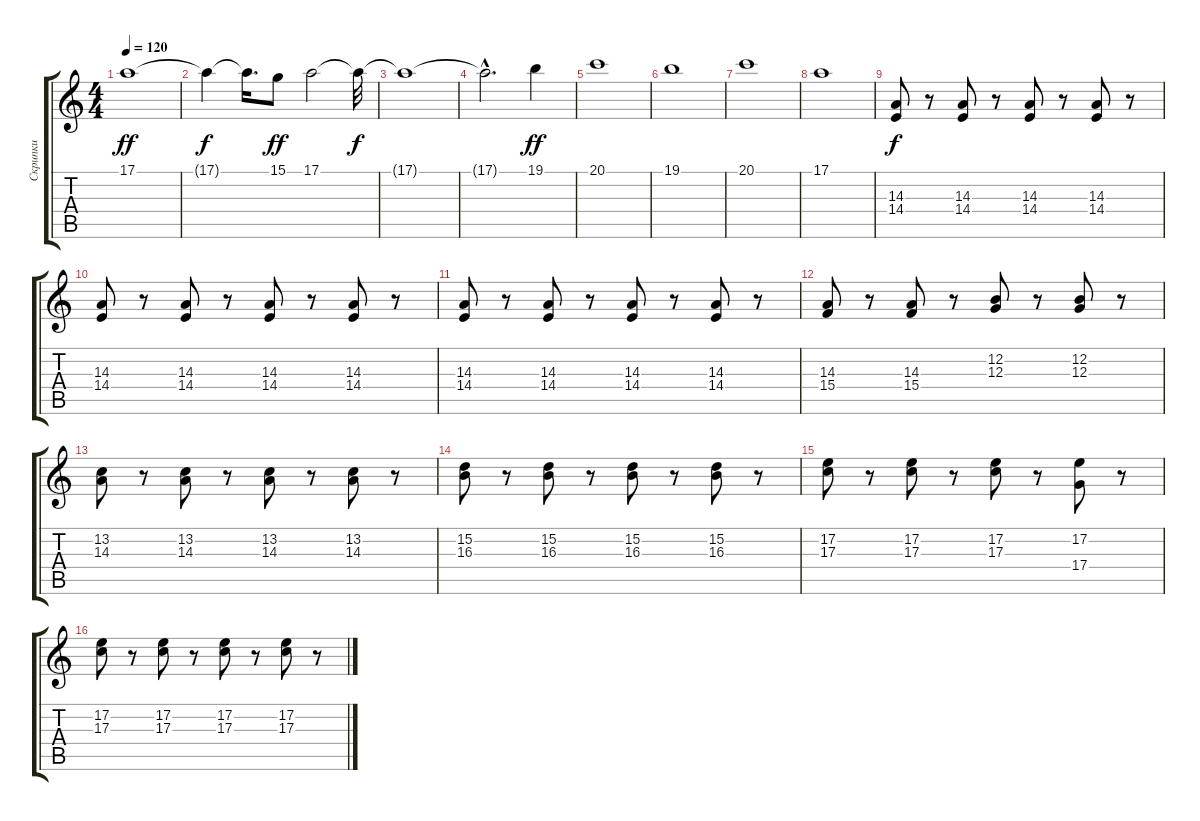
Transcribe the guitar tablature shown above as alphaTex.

\track ("Скрипки" "Скрипки") {instrument stringensemble1}
\staff {score tabs}
\tuning (E4 B3 G3 D3 A2 E2) {hide}
\ts (4 4)
\tempo 120
\clef g2
\ks c
17.1.1{dy ff} |
17.1{t}.4{dy f} 17.1{t}.16{d} 15.1.8{dy ff} 17.1.2 17.1{t}.32{dy f} |
17.1{t}.1 |
17.1{hac t}.2{d} 19.1.4{dy ff} |
20.1.1 |
19.1.1 |
20.1.1 |
17.1.1 |
(14.3 14.4).8{dy f volume 11} r.8 (14.3 14.4).8 r.8 (14.3 14.4).8 r.8 (14.3 14.4).8 r.8 |
(14.3 14.4).8 r.8 (14.3 14.4).8 r.8 (14.3 14.4).8 r.8 (14.3 14.4).8 r.8 |
(14.3 14.4).8 r.8 (14.3 14.4).8 r.8 (14.3 14.4).8 r.8 (14.3 14.4).8 r.8 |
(14.3 15.4).8 r.8 (14.3 15.4).8 r.8 (12.2 12.3).8 r.8 (12.2 12.3).8 r.8 |
(13.2 14.3).8 r.8 (13.2 14.3).8 r.8 (13.2 14.3).8 r.8 (13.2 14.3).8 r.8 |
(15.2 16.3).8 r.8 (15.2 16.3).8 r.8 (15.2 16.3).8 r.8 (15.2 16.3).8 r.8 |
(17.2 17.3).8 r.8 (17.2 17.3).8 r.8 (17.2 17.3).8 r.8 (17.2 17.4).8 r.8 |
(17.2 17.3).8 r.8 (17.2 17.3).8 r.8 (17.2 17.3).8 r.8 (17.2 17.3).8 r.8
